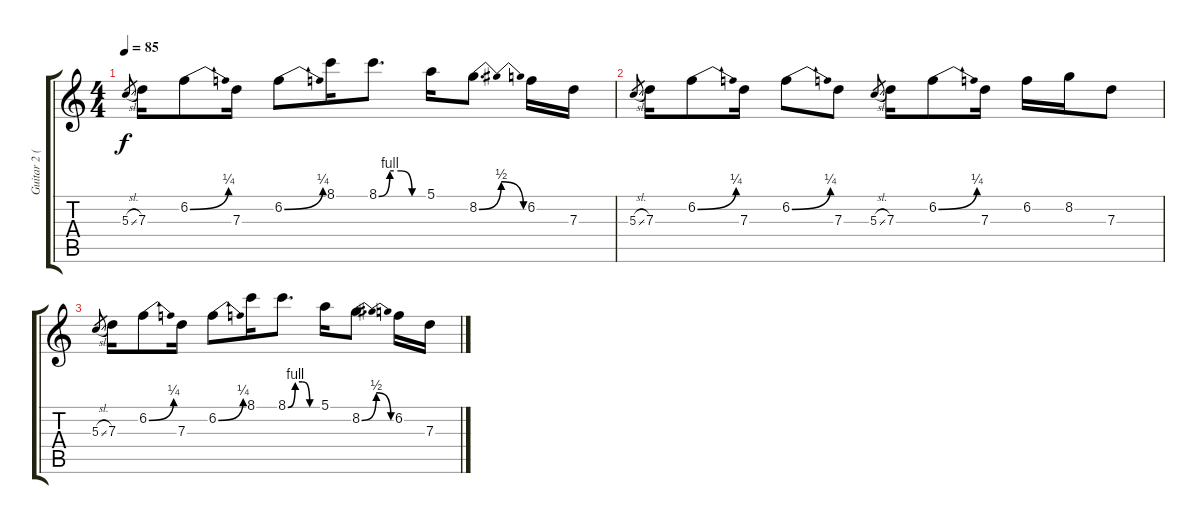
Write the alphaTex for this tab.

\track ("Guitar 2 (Noel)" "Guitar 2 (") {instrument distortionguitar}
\staff {score tabs}
\tuning (E4 B3 G3 D3 A2 D2) {hide}
\ts (4 4)
\tempo 85
\clef g2
\ks c
5.3{sl}.8{gr dy f} 7.3.16 6.2{be (bend 0 0 60 1)}.8 7.3.16 6.2{be (bend 0 0 60 1)}.8 8.1.16 8.1{be (custom 0 0 15 4 30 4 45 0 60 0)}.8{d} 5.1.16 8.2{be (bendrelease 0 0 30 2 30 2 60 0)}.8{d} 6.2.16 7.3.16 |
5.3{sl}.8{gr} 7.3.16{volume 0} 6.2{be (bend 0 0 60 1)}.8 7.3.16 6.2{be (bend 0 0 60 1)}.8 7.3.8 5.3{sl}.8{gr} 7.3.16 6.2{be (bend 0 0 60 1)}.8 7.3.16 6.2.16 8.2.16 7.3.8 |
5.3{sl}.8{gr} 7.3.16 6.2{be (bend 0 0 60 1)}.8 7.3.16 6.2{be (bend 0 0 60 1)}.8 8.1.16 8.1{be (custom 0 0 15 4 30 4 45 0 60 0)}.8{d} 5.1.16 8.2{be (bendrelease 0 0 30 2 30 2 60 0)}.8{d} 6.2.16 7.3.16
